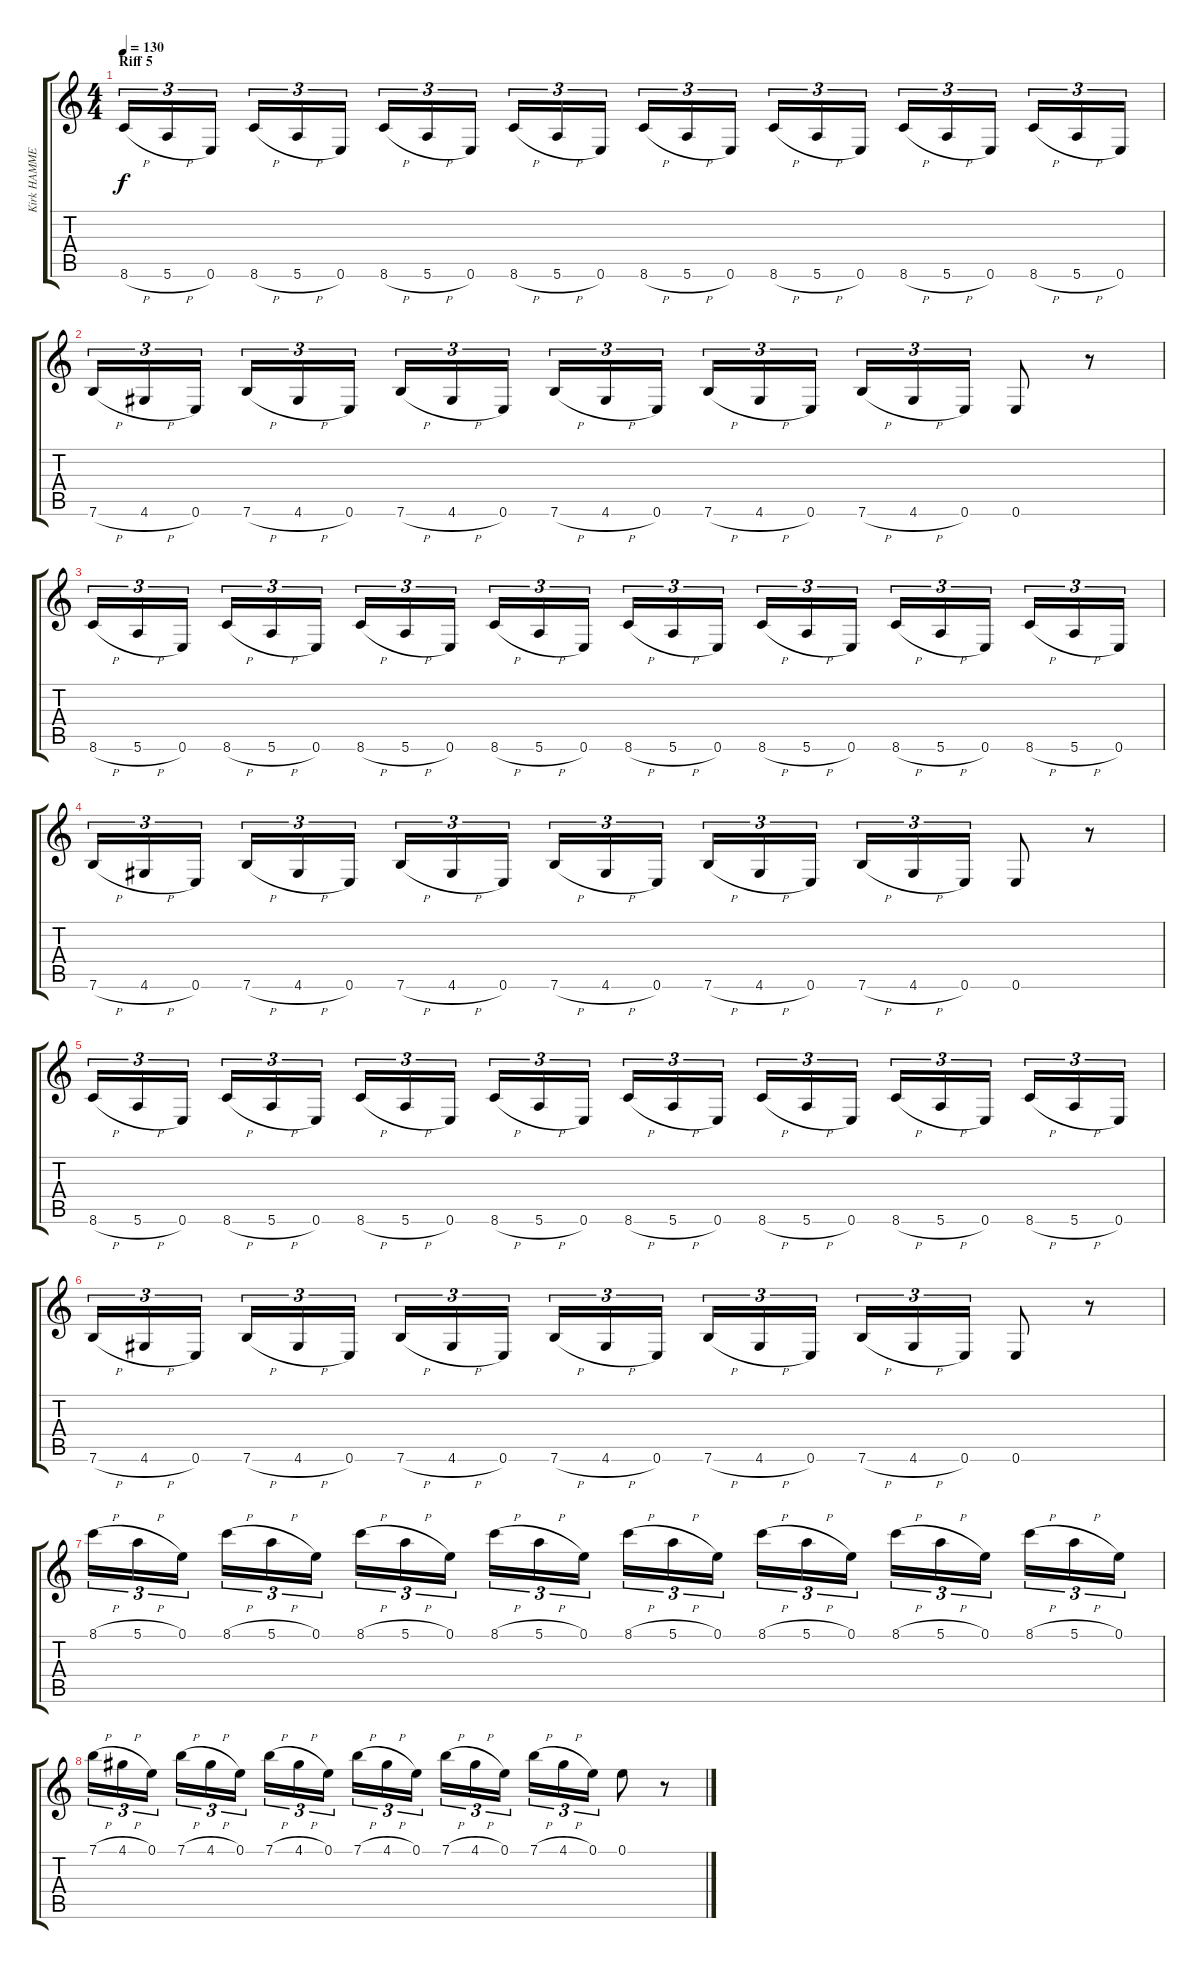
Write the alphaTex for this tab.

\track ("Kirk HAMMETT" "Kirk HAMME") {instrument overdrivenguitar}
\staff {score tabs}
\tuning (E4 B3 G3 D3 A2 E2) {hide}
\ts (4 4)
\section ("" "Riff 5")
\tempo 130
\clef g2
\ks c
8.6{h}.16{tu (3 2) dy f} 5.6{h}.16{tu (3 2)} 0.6.16{tu (3 2) beam splitsecondary} 8.6{h}.16{tu (3 2)} 5.6{h}.16{tu (3 2)} 0.6.16{tu (3 2)} 8.6{h}.16{tu (3 2)} 5.6{h}.16{tu (3 2)} 0.6.16{tu (3 2) beam splitsecondary} 8.6{h}.16{tu (3 2)} 5.6{h}.16{tu (3 2)} 0.6.16{tu (3 2)} 8.6{h}.16{tu (3 2)} 5.6{h}.16{tu (3 2)} 0.6.16{tu (3 2) beam splitsecondary} 8.6{h}.16{tu (3 2)} 5.6{h}.16{tu (3 2)} 0.6.16{tu (3 2)} 8.6{h}.16{tu (3 2)} 5.6{h}.16{tu (3 2)} 0.6.16{tu (3 2) beam splitsecondary} 8.6{h}.16{tu (3 2)} 5.6{h}.16{tu (3 2)} 0.6.16{tu (3 2)} |
7.6{h}.16{tu (3 2)} 4.6{h}.16{tu (3 2)} 0.6.16{tu (3 2) beam splitsecondary} 7.6{h}.16{tu (3 2)} 4.6{h}.16{tu (3 2)} 0.6.16{tu (3 2)} 7.6{h}.16{tu (3 2)} 4.6{h}.16{tu (3 2)} 0.6.16{tu (3 2) beam splitsecondary} 7.6{h}.16{tu (3 2)} 4.6{h}.16{tu (3 2)} 0.6.16{tu (3 2)} 7.6{h}.16{tu (3 2)} 4.6{h}.16{tu (3 2)} 0.6.16{tu (3 2) beam splitsecondary} 7.6{h}.16{tu (3 2)} 4.6{h}.16{tu (3 2)} 0.6.16{tu (3 2)} 0.6.8 r.8 |
8.6{h}.16{tu (3 2)} 5.6{h}.16{tu (3 2)} 0.6.16{tu (3 2) beam splitsecondary} 8.6{h}.16{tu (3 2)} 5.6{h}.16{tu (3 2)} 0.6.16{tu (3 2)} 8.6{h}.16{tu (3 2)} 5.6{h}.16{tu (3 2)} 0.6.16{tu (3 2) beam splitsecondary} 8.6{h}.16{tu (3 2)} 5.6{h}.16{tu (3 2)} 0.6.16{tu (3 2)} 8.6{h}.16{tu (3 2)} 5.6{h}.16{tu (3 2)} 0.6.16{tu (3 2) beam splitsecondary} 8.6{h}.16{tu (3 2)} 5.6{h}.16{tu (3 2)} 0.6.16{tu (3 2)} 8.6{h}.16{tu (3 2)} 5.6{h}.16{tu (3 2)} 0.6.16{tu (3 2) beam splitsecondary} 8.6{h}.16{tu (3 2)} 5.6{h}.16{tu (3 2)} 0.6.16{tu (3 2)} |
7.6{h}.16{tu (3 2)} 4.6{h}.16{tu (3 2)} 0.6.16{tu (3 2) beam splitsecondary} 7.6{h}.16{tu (3 2)} 4.6{h}.16{tu (3 2)} 0.6.16{tu (3 2)} 7.6{h}.16{tu (3 2)} 4.6{h}.16{tu (3 2)} 0.6.16{tu (3 2) beam splitsecondary} 7.6{h}.16{tu (3 2)} 4.6{h}.16{tu (3 2)} 0.6.16{tu (3 2)} 7.6{h}.16{tu (3 2)} 4.6{h}.16{tu (3 2)} 0.6.16{tu (3 2) beam splitsecondary} 7.6{h}.16{tu (3 2)} 4.6{h}.16{tu (3 2)} 0.6.16{tu (3 2)} 0.6.8 r.8 |
8.6{h}.16{tu (3 2)} 5.6{h}.16{tu (3 2)} 0.6.16{tu (3 2) beam splitsecondary} 8.6{h}.16{tu (3 2)} 5.6{h}.16{tu (3 2)} 0.6.16{tu (3 2)} 8.6{h}.16{tu (3 2)} 5.6{h}.16{tu (3 2)} 0.6.16{tu (3 2) beam splitsecondary} 8.6{h}.16{tu (3 2)} 5.6{h}.16{tu (3 2)} 0.6.16{tu (3 2)} 8.6{h}.16{tu (3 2)} 5.6{h}.16{tu (3 2)} 0.6.16{tu (3 2) beam splitsecondary} 8.6{h}.16{tu (3 2)} 5.6{h}.16{tu (3 2)} 0.6.16{tu (3 2)} 8.6{h}.16{tu (3 2)} 5.6{h}.16{tu (3 2)} 0.6.16{tu (3 2) beam splitsecondary} 8.6{h}.16{tu (3 2)} 5.6{h}.16{tu (3 2)} 0.6.16{tu (3 2)} |
7.6{h}.16{tu (3 2)} 4.6{h}.16{tu (3 2)} 0.6.16{tu (3 2) beam splitsecondary} 7.6{h}.16{tu (3 2)} 4.6{h}.16{tu (3 2)} 0.6.16{tu (3 2)} 7.6{h}.16{tu (3 2)} 4.6{h}.16{tu (3 2)} 0.6.16{tu (3 2) beam splitsecondary} 7.6{h}.16{tu (3 2)} 4.6{h}.16{tu (3 2)} 0.6.16{tu (3 2)} 7.6{h}.16{tu (3 2)} 4.6{h}.16{tu (3 2)} 0.6.16{tu (3 2) beam splitsecondary} 7.6{h}.16{tu (3 2)} 4.6{h}.16{tu (3 2)} 0.6.16{tu (3 2)} 0.6.8 r.8 |
8.1{h}.16{tu (3 2)} 5.1{h}.16{tu (3 2)} 0.1.16{tu (3 2) beam splitsecondary} 8.1{h}.16{tu (3 2)} 5.1{h}.16{tu (3 2)} 0.1.16{tu (3 2)} 8.1{h}.16{tu (3 2)} 5.1{h}.16{tu (3 2)} 0.1.16{tu (3 2) beam splitsecondary} 8.1{h}.16{tu (3 2)} 5.1{h}.16{tu (3 2)} 0.1.16{tu (3 2)} 8.1{h}.16{tu (3 2)} 5.1{h}.16{tu (3 2)} 0.1.16{tu (3 2) beam splitsecondary} 8.1{h}.16{tu (3 2)} 5.1{h}.16{tu (3 2)} 0.1.16{tu (3 2)} 8.1{h}.16{tu (3 2)} 5.1{h}.16{tu (3 2)} 0.1.16{tu (3 2) beam splitsecondary} 8.1{h}.16{tu (3 2)} 5.1{h}.16{tu (3 2)} 0.1.16{tu (3 2)} |
7.1{h}.16{tu (3 2)} 4.1{h}.16{tu (3 2)} 0.1.16{tu (3 2) beam splitsecondary} 7.1{h}.16{tu (3 2)} 4.1{h}.16{tu (3 2)} 0.1.16{tu (3 2)} 7.1{h}.16{tu (3 2)} 4.1{h}.16{tu (3 2)} 0.1.16{tu (3 2) beam splitsecondary} 7.1{h}.16{tu (3 2)} 4.1{h}.16{tu (3 2)} 0.1.16{tu (3 2)} 7.1{h}.16{tu (3 2)} 4.1{h}.16{tu (3 2)} 0.1.16{tu (3 2) beam splitsecondary} 7.1{h}.16{tu (3 2)} 4.1{h}.16{tu (3 2)} 0.1.16{tu (3 2)} 0.1.8 r.8
